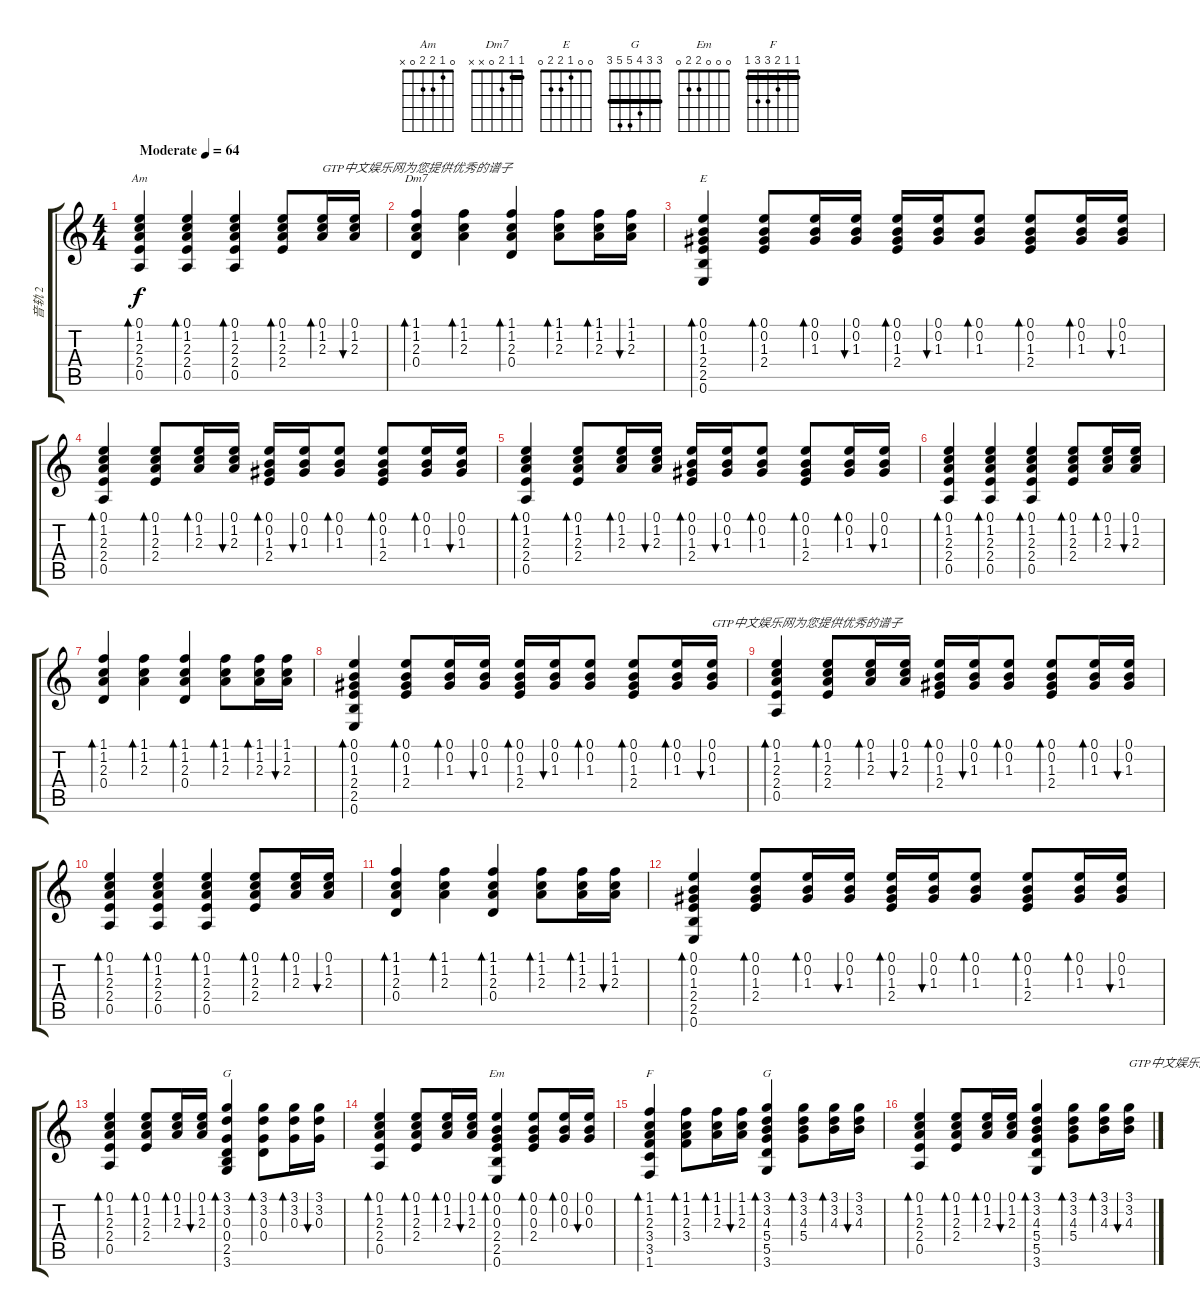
\track ("音轨 2" "音轨 2") {instrument acousticguitarsteel}
\staff {score tabs}
\tuning (E4 B3 G3 D3 A2 E2) {hide}
\chord ("Am" 0 1 2 2 0 x)
\chord ("Dm7" 1 1 2 0 x x) {barre 1}
\chord ("E" 0 0 1 2 2 0)
\chord ("G" 3 0 0 0 2 3)
\chord ("Em" 0 0 0 2 2 0)
\chord ("F" 1 1 2 3 3 1) {barre 1}
\chord ("G" 3 3 4 5 5 3) {barre 3}
\ts (4 4)
\tempo (64 "Moderate")
\clef g2
\ks c
(0.1 1.2 2.3 2.4 0.5).4{bd 60 ch "Am" dy f instrument acousticguitarsteel} (0.1 1.2 2.3 2.4 0.5).4{bd 60} (0.1 1.2 2.3 2.4 0.5).4{bd 60} (0.1 1.2 2.3 2.4).8{bd 60} (0.1 1.2 2.3).16{bd 60 txt "GTP中文娱乐网为您提供优秀的谱子"} (0.1 1.2 2.3).16{bu 60} |
(1.1 1.2 2.3 0.4).4{bd 30 ch "Dm7"} (1.1 1.2 2.3).4{bd 30} (1.1 1.2 2.3 0.4).4{bd 30} (1.1 1.2 2.3).8{bd 30} (1.1 1.2 2.3).16{bd 30} (1.1 1.2 2.3).16{bu 30} |
(0.1 0.2 1.3 2.4 2.5 0.6).4{bd 30 ch "E"} (0.1 0.2 1.3 2.4).8{bd 30} (0.1 0.2 1.3).16{bd 30} (0.1 0.2 1.3).16{bu 30} (0.1 0.2 1.3 2.4).16{bd 30} (0.1 0.2 1.3).16{bu 30} (0.1 0.2 1.3).8{bd 30} (0.1 0.2 1.3 2.4).8{bd 30} (0.1 0.2 1.3).16{bd 30} (0.1 0.2 1.3).16{bu 30} |
(0.1 1.2 2.3 2.4 0.5).4{bd 60} (0.1 1.2 2.3 2.4).8{bd 60} (0.1 1.2 2.3).16{bd 60} (0.1 1.2 2.3).16{bu 60} (0.1 0.2 1.3 2.4).16{bd 30} (0.1 0.2 1.3).16{bu 30} (0.1 0.2 1.3).8{bd 30} (0.1 0.2 1.3 2.4).8{bd 30} (0.1 0.2 1.3).16{bd 30} (0.1 0.2 1.3).16{bu 30} |
(0.1 1.2 2.3 2.4 0.5).4{bd 60} (0.1 1.2 2.3 2.4).8{bd 60} (0.1 1.2 2.3).16{bd 60} (0.1 1.2 2.3).16{bu 60} (0.1 0.2 1.3 2.4).16{bd 30} (0.1 0.2 1.3).16{bu 30} (0.1 0.2 1.3).8{bd 30} (0.1 0.2 1.3 2.4).8{bd 30} (0.1 0.2 1.3).16{bd 30} (0.1 0.2 1.3).16{bu 30} |
(0.1 1.2 2.3 2.4 0.5).4{bd 60} (0.1 1.2 2.3 2.4 0.5).4{bd 60} (0.1 1.2 2.3 2.4 0.5).4{bd 60} (0.1 1.2 2.3 2.4).8{bd 60} (0.1 1.2 2.3).16{bd 60} (0.1 1.2 2.3).16{bu 60} |
(1.1 1.2 2.3 0.4).4{bd 30} (1.1 1.2 2.3).4{bd 30} (1.1 1.2 2.3 0.4).4{bd 30} (1.1 1.2 2.3).8{bd 30} (1.1 1.2 2.3).16{bd 30} (1.1 1.2 2.3).16{bu 30} |
(0.1 0.2 1.3 2.4 2.5 0.6).4{bd 30} (0.1 0.2 1.3 2.4).8{bd 30} (0.1 0.2 1.3).16{bd 30} (0.1 0.2 1.3).16{bu 30} (0.1 0.2 1.3 2.4).16{bd 30} (0.1 0.2 1.3).16{bu 30} (0.1 0.2 1.3).8{bd 30} (0.1 0.2 1.3 2.4).8{bd 30} (0.1 0.2 1.3).16{bd 30} (0.1 0.2 1.3).16{bu 30 txt "GTP中文娱乐网为您提供优秀的谱子"} |
(0.1 1.2 2.3 2.4 0.5).4{bd 60} (0.1 1.2 2.3 2.4).8{bd 60} (0.1 1.2 2.3).16{bd 60} (0.1 1.2 2.3).16{bu 60} (0.1 0.2 1.3 2.4).16{bd 30} (0.1 0.2 1.3).16{bu 30} (0.1 0.2 1.3).8{bd 30} (0.1 0.2 1.3 2.4).8{bd 30} (0.1 0.2 1.3).16{bd 30} (0.1 0.2 1.3).16{bu 30} |
(0.1 1.2 2.3 2.4 0.5).4{bd 60} (0.1 1.2 2.3 2.4 0.5).4{bd 60} (0.1 1.2 2.3 2.4 0.5).4{bd 60} (0.1 1.2 2.3 2.4).8{bd 60} (0.1 1.2 2.3).16{bd 60} (0.1 1.2 2.3).16{bu 60} |
(1.1 1.2 2.3 0.4).4{bd 30} (1.1 1.2 2.3).4{bd 30} (1.1 1.2 2.3 0.4).4{bd 30} (1.1 1.2 2.3).8{bd 30} (1.1 1.2 2.3).16{bd 30} (1.1 1.2 2.3).16{bu 30} |
(0.1 0.2 1.3 2.4 2.5 0.6).4{bd 30} (0.1 0.2 1.3 2.4).8{bd 30} (0.1 0.2 1.3).16{bd 30} (0.1 0.2 1.3).16{bu 30} (0.1 0.2 1.3 2.4).16{bd 30} (0.1 0.2 1.3).16{bu 30} (0.1 0.2 1.3).8{bd 30} (0.1 0.2 1.3 2.4).8{bd 30} (0.1 0.2 1.3).16{bd 30} (0.1 0.2 1.3).16{bu 30} |
(0.1 1.2 2.3 2.4 0.5).4{bd 60} (0.1 1.2 2.3 2.4).8{bd 60} (0.1 1.2 2.3).16{bd 60} (0.1 1.2 2.3).16{bu 60} (3.1 3.2 0.3 0.4 2.5 3.6).4{bd 30 ch "G"} (3.1 3.2 0.3 0.4).8{bd 30} (3.1 3.2 0.3).16{bd 30} (3.1 3.2 0.3).16{bu 30} |
(0.1 1.2 2.3 2.4 0.5).4{bd 60} (0.1 1.2 2.3 2.4).8{bd 60} (0.1 1.2 2.3).16{bd 60} (0.1 1.2 2.3).16{bu 60} (0.1 0.2 0.3 2.4 2.5 0.6).4{bd 30 ch "Em"} (0.1 0.2 0.3 2.4).8{bd 30} (0.1 0.2 0.3).16{bd 30} (0.1 0.2 0.3).16{bu 30} |
(1.1 1.2 2.3 3.4 3.5 1.6).4{bd 30 ch "F"} (1.1 1.2 2.3 3.4).8{bd 30} (1.1 1.2 2.3).16{bd 30} (1.1 1.2 2.3).16{bu 30} (3.1 3.2 4.3 5.4 5.5 3.6).4{bd 30 ch "G"} (3.1 3.2 4.3 5.4).8{bd 30} (3.1 3.2 4.3).16{bd 30} (3.1 3.2 4.3).16{bu 30} |
(0.1 1.2 2.3 2.4 0.5).4{bd 60} (0.1 1.2 2.3 2.4).8{bd 60} (0.1 1.2 2.3).16{bd 60} (0.1 1.2 2.3).16{bu 60} (3.1 3.2 4.3 5.4 5.5 3.6).4{bd 30} (3.1 3.2 4.3 5.4).8{bd 30} (3.1 3.2 4.3).16{bd 30} (3.1 3.2 4.3).16{bu 30 txt "GTP中文娱乐网为您提供优秀的谱子"}
